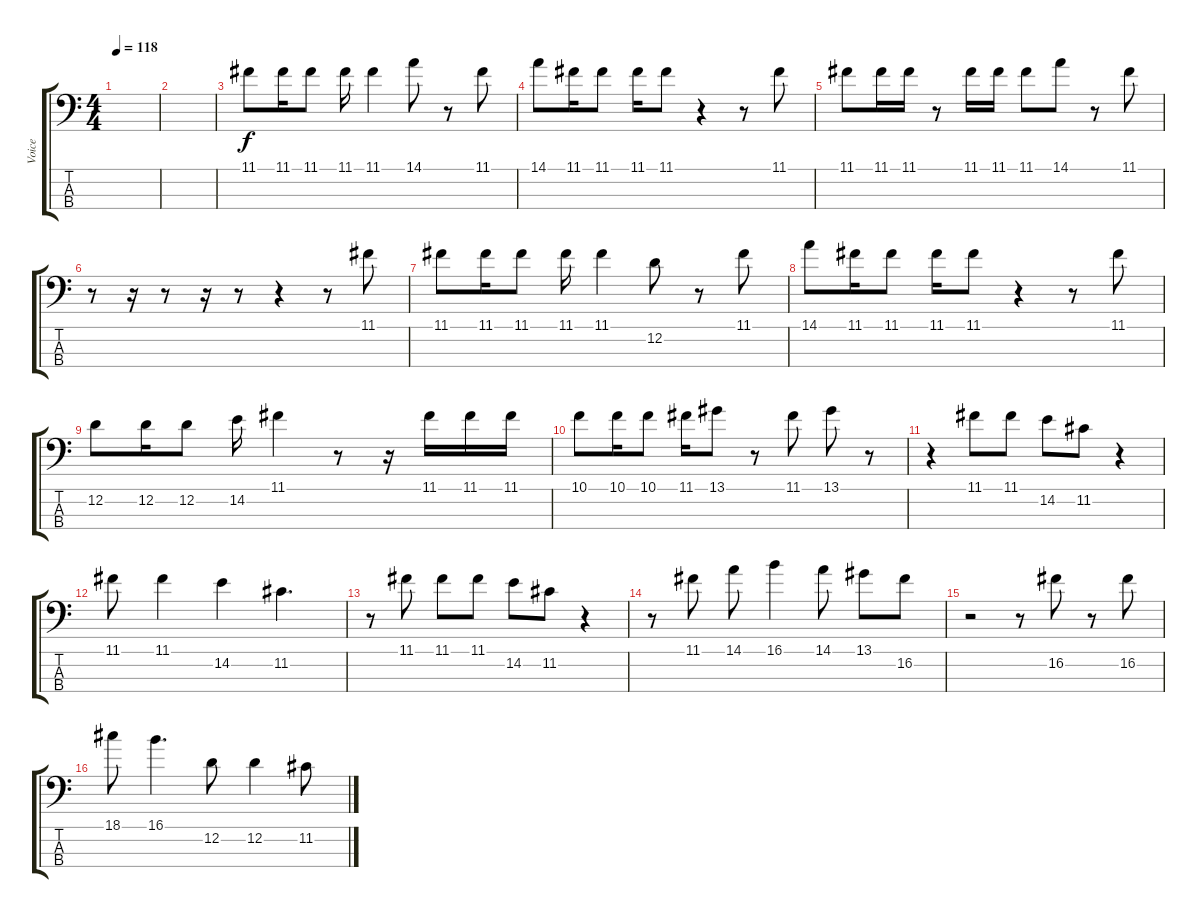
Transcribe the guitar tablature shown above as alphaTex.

\track ("Voice" "Voice") {instrument electricbassfinger}
\staff {score tabs}
\tuning (G2 D2 A1 E1) {hide}
\ts (4 4)
\tempo 118
\clef f4
\ks c
|
|
11.1.8 11.1.16 11.1.8 11.1.16 11.1.4 14.1.8 r.8 11.1.8 |
14.1.8 11.1.16 11.1.8 11.1.16 11.1.8 r.4 r.8 11.1.8 |
11.1.8 11.1.16 11.1.16 r.8 11.1.16 11.1.16 11.1.8 14.1.8 r.8 11.1.8 |
r.8 r.16 r.8 r.16 r.8 r.4 r.8 11.1.8 |
11.1.8 11.1.16 11.1.8 11.1.16 11.1.4 12.2.8 r.8 11.1.8 |
14.1.8 11.1.16 11.1.8 11.1.16 11.1.8 r.4 r.8 11.1.8 |
12.2.8 12.2.16 12.2.8 14.2.16 11.1.4 r.8 r.16 11.1.16 11.1.16 11.1.16 |
10.1.8 10.1.16 10.1.8 11.1.16 13.1.8 r.8 11.1.8 13.1.8 r.8 |
r.4 11.1.8 11.1.8 14.2.8 11.2.8 r.4 |
11.1.8 11.1.4 14.2.4 11.2.4{d} |
r.8 11.1.8 11.1.8 11.1.8 14.2.8 11.2.8 r.4 |
r.8 11.1.8 14.1.8 16.1.4 14.1.8 13.1.8 16.2.8 |
r.2 r.8 16.2.8 r.8 16.2.8 |
18.1.8 16.1.4{d} 12.2.8 12.2.4 11.2.8
